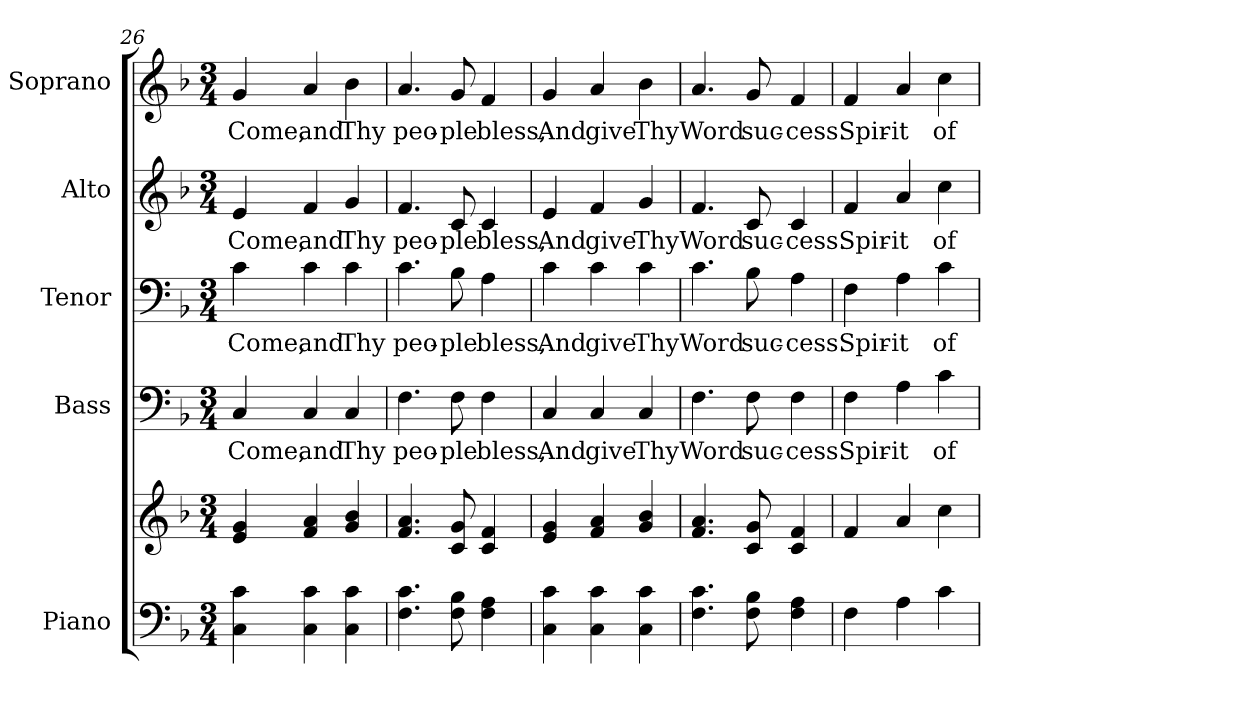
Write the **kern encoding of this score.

**kern	**kern	**kern	**text	**kern	**text	**kern	**text	**kern	**text
*part5	*part5	*part4	*part4	*part3	*part3	*part2	*part2	*part1	*part1
*staff6	*staff5	*staff4	*staff4	*staff3	*staff3	*staff2	*staff2	*staff1	*staff1
*I"Piano	*	*I"Bass	*	*I"Tenor	*	*I"Alto	*	*I"Soprano	*
*I'Pno.	*	*I'B.	*	*I'T.	*	*I'A.	*	*I'S.	*
*clefF4	*clefG2	*clefF4	*	*clefF4	*	*clefG2	*	*clefG2	*
*k[b-]	*k[b-]	*k[b-]	*	*k[b-]	*	*k[b-]	*	*k[b-]	*
*F:	*F:	*F:	*	*F:	*	*F:	*	*F:	*
*M3/4	*M3/4	*M3/4	*	*M3/4	*	*M3/4	*	*M3/4	*
=26	=26	=26	=26	=26	=26	=26	=26	=26	=26
!	!	!	!LO:LY:b:color=#000000	!	!	!	!	!	!
!	!	!	!	!	!LO:LY:b:color=#000000	!	!	!	!
!	!	!	!	!	!	!	!LO:LY:b:color=#000000	!	!
!	!	!	!	!	!	!	!	!	!LO:LY:b:color=#000000
4Ci\ 4ci	4ei/ 4gi	4Ci/	Come,	4ci\	Come,	4ei/	Come,	4gi/	Come,
!	!	!	!LO:LY:b:color=#000000	!	!	!	!	!	!
!	!	!	!	!	!LO:LY:b:color=#000000	!	!	!	!
!	!	!	!	!	!	!	!LO:LY:b:color=#000000	!	!
!	!	!	!	!	!	!	!	!	!LO:LY:b:color=#000000
4Ci\ 4ci	4fi/ 4ai	4Ci/	and	4ci\	and	4fi/	and	4ai/	and
!	!	!	!LO:LY:b:color=#000000	!	!	!	!	!	!
!	!	!	!	!	!LO:LY:b:color=#000000	!	!	!	!
!	!	!	!	!	!	!	!LO:LY:b:color=#000000	!	!
!	!	!	!	!	!	!	!	!	!LO:LY:b:color=#000000
4Ci\ 4ci	4gi/ 4b-i	4Ci/	Thy	4ci\	Thy	4gi/	Thy	4b-i\	Thy
=27	=27	=27	=27	=27	=27	=27	=27	=27	=27
!	!	!	!LO:LY:b:color=#000000	!	!	!	!	!	!
!	!	!	!	!	!LO:LY:b:color=#000000	!	!	!	!
!	!	!	!	!	!	!	!LO:LY:b:color=#000000	!	!
!	!	!	!	!	!	!	!	!	!LO:LY:b:color=#000000
4.Fi\ 4.ci	4.fi/ 4.ai	4.Fi\	peo-	4.ci\	peo-	4.fi/	peo-	4.ai/	peo-
!	!	!	!LO:LY:b:color=#000000	!	!	!	!	!	!
!	!	!	!	!	!LO:LY:b:color=#000000	!	!	!	!
!	!	!	!	!	!	!	!LO:LY:b:color=#000000	!	!
!	!	!	!	!	!	!	!	!	!LO:LY:b:color=#000000
8Fi\ 8B-i	8ci/ 8gi	8Fi\	-ple	8B-i\	-ple	8ci/	-ple	8gi/	-ple
!	!	!	!LO:LY:b:color=#000000	!	!	!	!	!	!
!	!	!	!	!	!LO:LY:b:color=#000000	!	!	!	!
!	!	!	!	!	!	!	!LO:LY:b:color=#000000	!	!
!	!	!	!	!	!	!	!	!	!LO:LY:b:color=#000000
4Fi\ 4Ai	4ci/ 4fi	4Fi\	bless,	4Ai\	bless,	4ci/	bless,	4fi/	bless,
=28	=28	=28	=28	=28	=28	=28	=28	=28	=28
!	!	!	!LO:LY:b:color=#000000	!	!	!	!	!	!
!	!	!	!	!	!LO:LY:b:color=#000000	!	!	!	!
!	!	!	!	!	!	!	!LO:LY:b:color=#000000	!	!
!	!	!	!	!	!	!	!	!	!LO:LY:b:color=#000000
4Ci\ 4ci	4ei/ 4gi	4Ci/	And	4ci\	And	4ei/	And	4gi/	And
!	!	!	!LO:LY:b:color=#000000	!	!	!	!	!	!
!	!	!	!	!	!LO:LY:b:color=#000000	!	!	!	!
!	!	!	!	!	!	!	!LO:LY:b:color=#000000	!	!
!	!	!	!	!	!	!	!	!	!LO:LY:b:color=#000000
4Ci\ 4ci	4fi/ 4ai	4Ci/	give	4ci\	give	4fi/	give	4ai/	give
!	!	!	!LO:LY:b:color=#000000	!	!	!	!	!	!
!	!	!	!	!	!LO:LY:b:color=#000000	!	!	!	!
!	!	!	!	!	!	!	!LO:LY:b:color=#000000	!	!
!	!	!	!	!	!	!	!	!	!LO:LY:b:color=#000000
4Ci\ 4ci	4gi/ 4b-i	4Ci/	Thy	4ci\	Thy	4gi/	Thy	4b-i\	Thy
!!LO:PB:g=z
=29	=29	=29	=29	=29	=29	=29	=29	=29	=29
!	!	!	!LO:LY:b:color=#000000	!	!	!	!	!	!
!	!	!	!	!	!LO:LY:b:color=#000000	!	!	!	!
!	!	!	!	!	!	!	!LO:LY:b:color=#000000	!	!
!	!	!	!	!	!	!	!	!	!LO:LY:b:color=#000000
4.Fi\ 4.ci	4.fi/ 4.ai	4.Fi\	Word	4.ci\	Word	4.fi/	Word	4.ai/	Word
!	!	!	!LO:LY:b:color=#000000	!	!	!	!	!	!
!	!	!	!	!	!LO:LY:b:color=#000000	!	!	!	!
!	!	!	!	!	!	!	!LO:LY:b:color=#000000	!	!
!	!	!	!	!	!	!	!	!	!LO:LY:b:color=#000000
8Fi\ 8B-i	8ci/ 8gi	8Fi\	suc-	8B-i\	suc-	8ci/	suc-	8gi/	suc-
!	!	!	!LO:LY:b:color=#000000	!	!	!	!	!	!
!	!	!	!	!	!LO:LY:b:color=#000000	!	!	!	!
!	!	!	!	!	!	!	!LO:LY:b:color=#000000	!	!
!	!	!	!	!	!	!	!	!	!LO:LY:b:color=#000000
4Fi\ 4Ai	4ci/ 4fi	4Fi\	-cess.	4Ai\	-cess.	4ci/	-cess.	4fi/	-cess.
=30	=30	=30	=30	=30	=30	=30	=30	=30	=30
!	!	!	!LO:LY:b:color=#000000	!	!	!	!	!	!
!	!	!	!	!	!LO:LY:b:color=#000000	!	!	!	!
!	!	!	!	!	!	!	!LO:LY:b:color=#000000	!	!
!	!	!	!	!	!	!	!	!	!LO:LY:b:color=#000000
4Fi\	4fi/	4Fi\	Spir-	4Fi\	Spir-	4fi/	Spir-	4fi/	Spir-
!	!	!	!LO:LY:b:color=#000000	!	!	!	!	!	!
!	!	!	!	!	!LO:LY:b:color=#000000	!	!	!	!
!	!	!	!	!	!	!	!LO:LY:b:color=#000000	!	!
!	!	!	!	!	!	!	!	!	!LO:LY:b:color=#000000
4Ai\	4ai/	4Ai\	-it	4Ai\	-it	4ai/	-it	4ai/	-it
!	!	!	!LO:LY:b:color=#000000	!	!	!	!	!	!
!	!	!	!	!	!LO:LY:b:color=#000000	!	!	!	!
!	!	!	!	!	!	!	!LO:LY:b:color=#000000	!	!
!	!	!	!	!	!	!	!	!	!LO:LY:b:color=#000000
4ci\	4cci\	4ci\	of	4ci\	of	4cci\	of	4cci\	of
=	=	=	=	=	=	=	=	=	=
*-	*-	*-	*-	*-	*-	*-	*-	*-	*-
